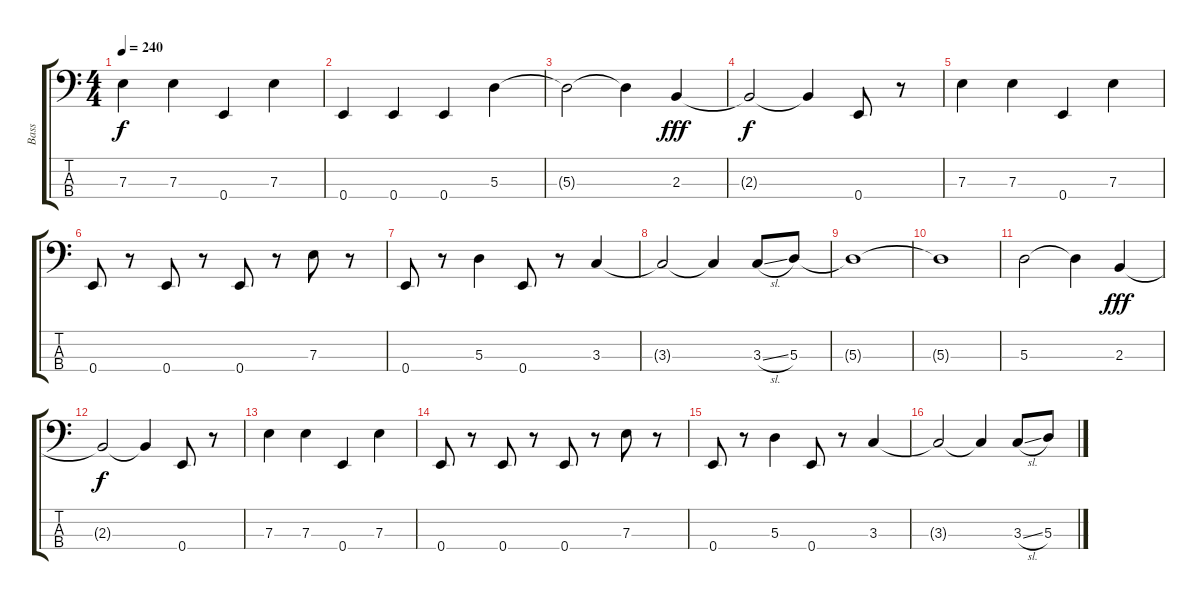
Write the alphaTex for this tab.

\track ("Bass" "Bass") {instrument electricbassfinger}
\staff {score tabs}
\tuning (G2 D2 A1 E1) {hide}
\ts (4 4)
\tempo 240
\clef f4
\ks c
7.3.4{dy f} 7.3.4 0.4.4 7.3.4 |
0.4.4 0.4.4 0.4.4 5.3.4 |
5.3{t}.2 5.3{t}.4 2.3.4{dy fff} |
2.3{t}.2{dy f} 2.3{t}.4 0.4.8 r.8 |
7.3.4 7.3.4 0.4.4 7.3.4 |
0.4.8 r.8 0.4.8 r.8 0.4.8 r.8 7.3.8 r.8 |
0.4.8 r.8 5.3.4 0.4.8 r.8 3.3.4 |
3.3{t}.2 3.3{t}.4 3.3{sl}.8 5.3.8 |
5.3{t}.1 |
5.3{t}.1 |
5.3.2 5.3{t}.4 2.3.4{dy fff} |
2.3{t}.2{dy f} 2.3{t}.4 0.4.8 r.8 |
7.3.4 7.3.4 0.4.4 7.3.4 |
0.4.8 r.8 0.4.8 r.8 0.4.8 r.8 7.3.8 r.8 |
0.4.8 r.8 5.3.4 0.4.8 r.8 3.3.4 |
3.3{t}.2 3.3{t}.4 3.3{sl}.8 5.3.8
